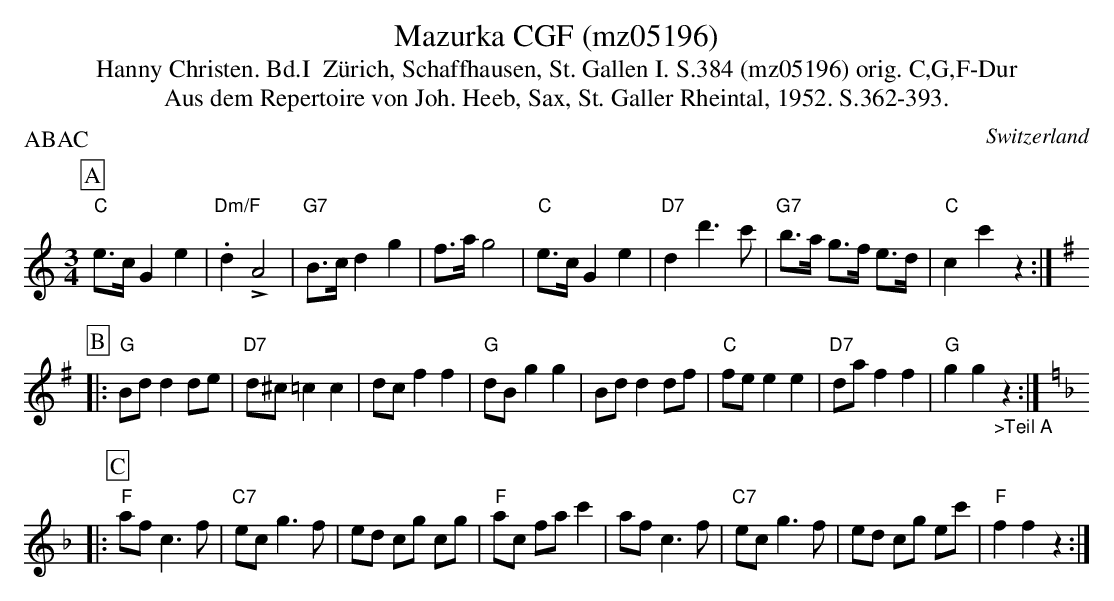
X:1
T: Mazurka CGF (mz05196)
T:Hanny Christen. Bd.I  Zürich, Schaffhausen, St. Gallen I. S.384 (mz05196) orig. C,G,F-Dur
T: Aus dem Repertoire von Joh. Heeb, Sax, St. Galler Rheintal, 1952. S.362-393.
P:ABAC
M:3/4
L:1/8
O:Switzerland
K:C major
[P:A] "C"e>cG2e2 | "Dm/F".d2!>!A4 | "G7"B>cd2g2 | f>ag4 | "C"e>cG2e2 | "D7"d2d'3c' | "G7"b>a g>f e>d | "C"c2c'2z2 :|  [K:G]
[P:B] |:"G"Bdd2de | "D7"d^c =c2c2 | dcf2f2 | "G"dBg2g2 | Bdd2df | "C"fee2e2 | "D7"daf2f2 | "G"g2g2"_>Teil A"z2 :| [P:C] [K:F]
|: "F"afc3f | "C7"ec g3f | ed cg cg | "F"ac fac'2 | af c3f | "C7"ecg3f | ed cg ec' | "F"f2f2z2 :|
